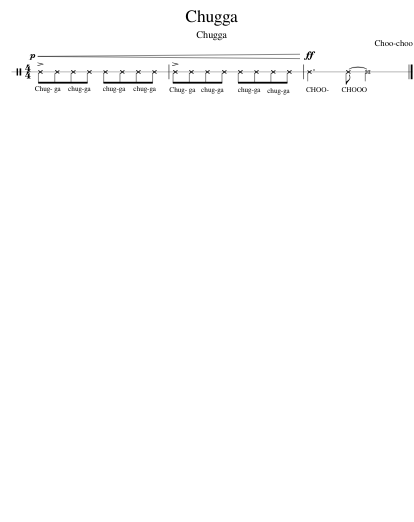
X:1
L:1/8
M:4/4
I:linebreak $
K:C
V:1 perc stafflines=1
K:none
V:1
!p!!<(! !>!^E^E^E^E ^E^E^E^E | !>!^E^E^E^E ^E^E^E^E!<)! |!ff! ^E3 ^E- ^E4 |] %3
